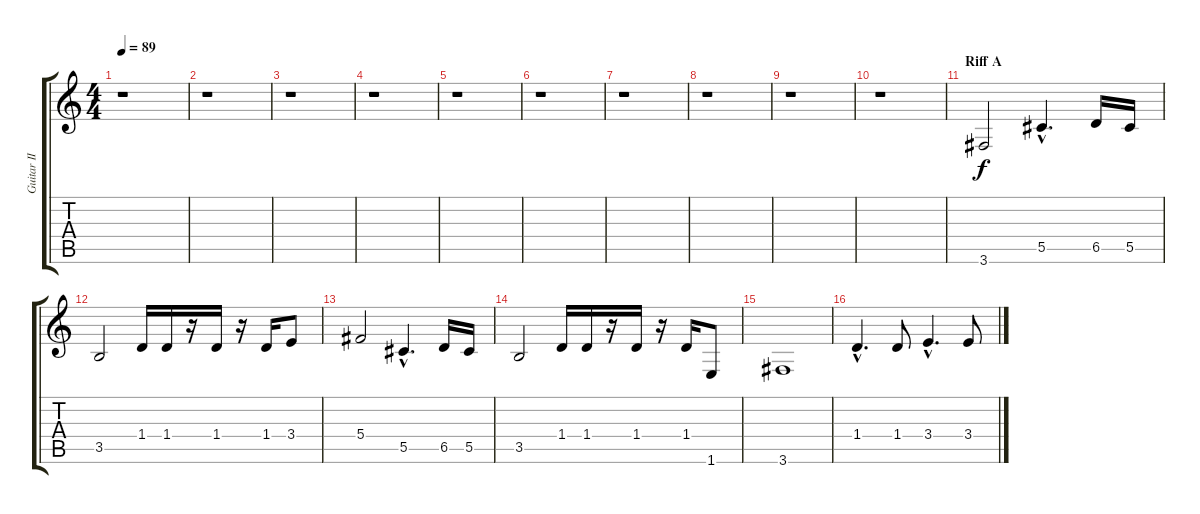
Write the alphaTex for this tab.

\track ("Guitar II" "Guitar II") {instrument electricguitarclean}
\staff {score tabs}
\tuning (Eb4 Bb3 Gb3 Db3 Ab2 Eb2) {hide}
\ts (4 4)
\tempo 89
\clef g2
\ks c
r.1{dy f} |
r.1 |
r.1 |
r.1 |
r.1 |
r.1 |
r.1 |
r.1 |
r.1 |
r.1 |
\section ("" "Riff A")
3.6.2{balance 1 instrument overdrivenguitar} 5.5{hac}.4{d} 6.5.16 5.5.16 |
3.5.2 1.4.16 1.4.16 r.16 1.4.16 r.16 1.4.16 3.4.8 |
5.4.2 5.5{hac}.4{d} 6.5.16 5.5.16 |
3.5.2 1.4.16 1.4.16 r.16 1.4.16 r.16 1.4.16 1.6.8 |
3.6.1 |
1.4{hac}.4{d} 1.4.8 3.4{hac}.4{d} 3.4.8
